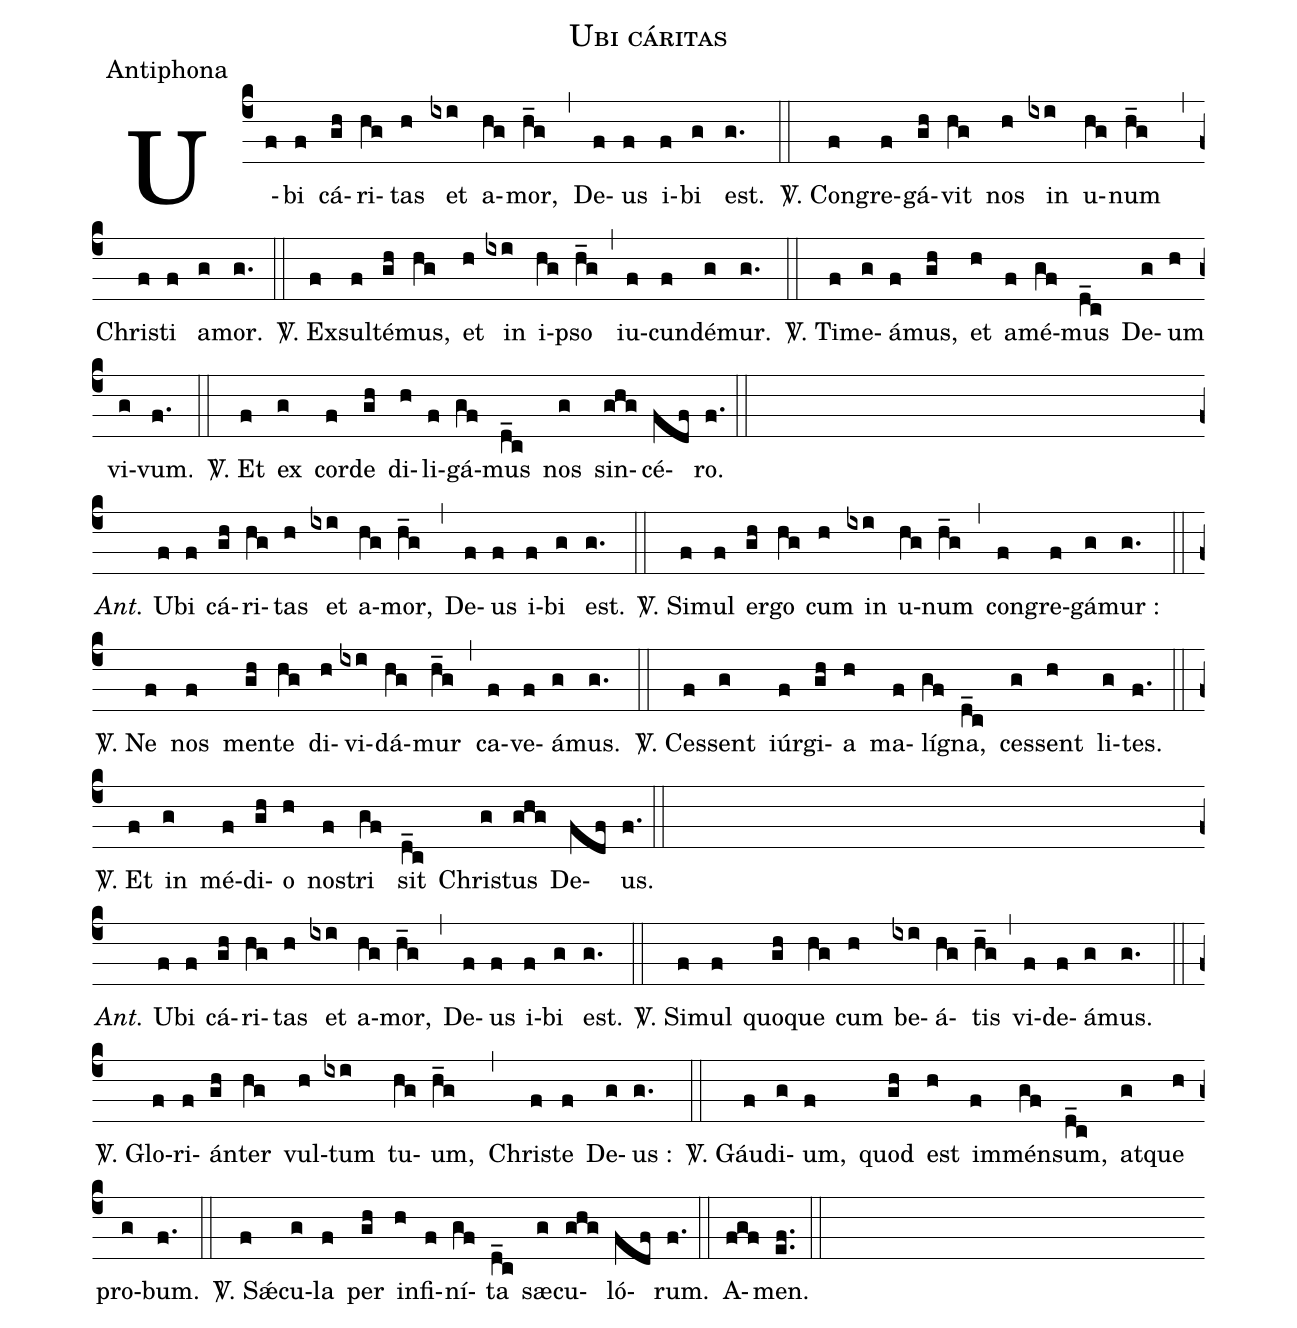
name:Ubi cáritas;
office-part:Antiphona;
%%
(c4) U(f)bi(f) cá(gh)ri(hg)tas (h) et(ixi) a(hg)mor,(h_g) (,) De(f)us(f) i(f)bi(g) est.(g.) (::)

<sp>V/</sp>. Con(f)gre(f)gá(gh)vit(hg) nos (h) in(ixi) u(hg)num(h_g) (,) Chri(f)sti(f) a(g)mor.(g.) (::)

<sp>V/</sp>. Ex(f)sul(f)té(gh)mus,(hg) et (h) in(ixi) i(hg)pso(h_g) (,) iu(f)cun(f)dé(g)mur.(g.) (::)

<sp>V/</sp>. Ti(f)me(g)á(f)mus,(gh) et(h) a(f)mé(gf)mus(d_c) De(g)um(h) vi(g)vum.(f.) (::)

<sp>V/</sp>. Et(f) ex(g) cor(f)de(gh) di(h)li(f)gá(gf)mus(d_c) nos(g) sin(ghg)cé(fdf)ro.(f.) (::Z)


<i>Ant.</i> {U}(f)bi(f) cá(gh)ri(hg)tas (h) et(ixi) a(hg)mor,(h_g) (,) De(f)us(f) i(f)bi(g) est.(g.) (::)

<sp>V/</sp>. Si(f)mul(f) er(gh)go(hg) cum(h) in(ixi) u(hg)num(h_g) (,) con(f)gre(f)gá(g)mur :(g.) (::)

<sp>V/</sp>. Ne(f) nos(f) men(gh)te(hg) di(h)vi(ixi)dá(hg)mur(h_g) (,) ca(f)ve(f)á(g)mus.(g.) (::)

<sp>V/</sp>. Ces(f)sent(g) iúr(f)gi(gh)a(h) ma(f)lí(gf)gna,(d_c) ces(g)sent(h) li(g)tes.(f.) (::)

<sp>V/</sp>. Et(f) in(g) mé(f)di(gh)o(h) no(f)stri(gf) sit(d_c) Chri(g)stus(ghg) De(fdf)us.(f.) (::Z)


<i>Ant.</i> {U}(f)bi(f) cá(gh)ri(hg)tas (h) et(ixi) a(hg)mor,(h_g) (,) De(f)us(f) i(f)bi(g) est.(g.) (::)

<sp>V/</sp>. Si(f)mul(f) quo(gh)que(hg) cum(h) be(ixi)á(hg)tis(h_g) (,) vi(f)de(f)á(g)mus.(g.) (::)

<sp>V/</sp>. Glo(f)ri(f)án(gh)ter(hg) vul(h)tum(ixi) tu(hg)um,(h_g) (,) Chri(f)ste(f) De(g)us :(g.) (::)

<sp>V/</sp>. Gáu(f)di(g)um,(f) quod(gh) est(h) im(f)mén(gf)sum,(d_c) at(g)que(h) pro(g)bum.(f.) (::)

<sp>V/</sp>. S<sp>'ae</sp>(f)cu(g)la(f) per(gh) in(h)fi(f)ní(gf)ta(d_c) sæ(g)cu(ghg)ló(fdf)rum.(f.) (::)

A(fgf)men.(ef..) (::)
